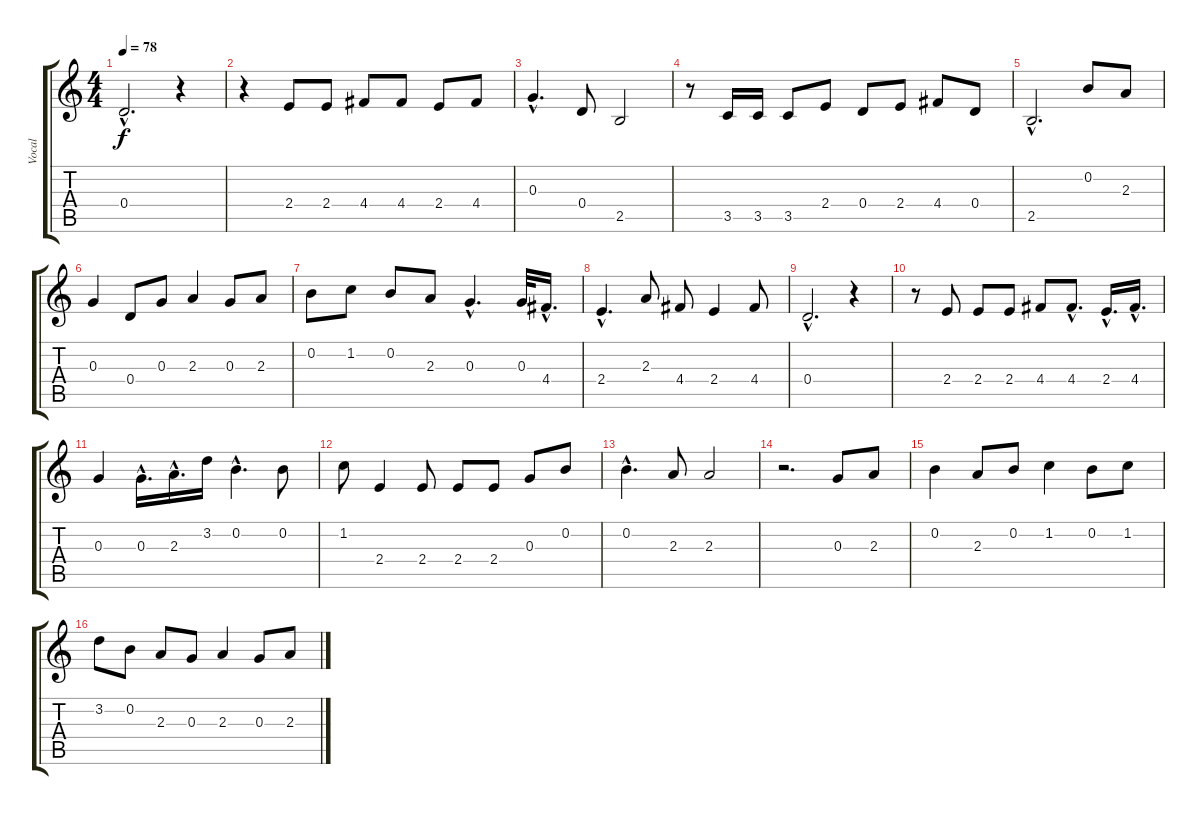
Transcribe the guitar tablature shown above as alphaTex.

\track ("Vocal" "Vocal") {instrument electricguitarjazz}
\staff {score tabs}
\tuning (E4 B3 G3 D3 A2 E2) {hide}
\ts (4 4)
\tempo 78
\clef g2
\ks c
0.4{hac}.2{d dy f} r.4 |
r.4 2.4.8 2.4.8 4.4.8 4.4.8 2.4.8 4.4.8 |
0.3{hac}.4{d} 0.4.8 2.5.2 |
r.8 3.5.16 3.5.16 3.5.8 2.4.8 0.4.8 2.4.8 4.4.8 0.4.8 |
2.5{hac}.2{d} 0.2.8 2.3.8 |
0.3.4 0.4.8 0.3.8 2.3.4 0.3.8 2.3.8 |
0.2.8 1.2.8 0.2.8 2.3.8 0.3{hac}.4{d} 0.3.32 4.4{hac}.16{d} |
2.4{hac}.4{d} 2.3.8 4.4.8 2.4.4 4.4.8 |
0.4{hac}.2{d} r.4 |
r.8 2.4.8 2.4.8 2.4.8 4.4.8 4.4{hac}.8{d} 2.4{hac}.16{d} 4.4{hac}.16{d} |
0.3.4 0.3{hac}.16{d} 2.3{hac}.16{d} 3.2.16 0.2{hac}.4{d} 0.2.8 |
1.2.8 2.4.4 2.4.8 2.4.8 2.4.8 0.3.8 0.2.8 |
0.2{hac}.4{d} 2.3.8 2.3.2 |
r.2{d} 0.3.8 2.3.8 |
0.2.4 2.3.8 0.2.8 1.2.4 0.2.8 1.2.8 |
3.2.8 0.2.8 2.3.8 0.3.8 2.3.4 0.3.8 2.3.8
